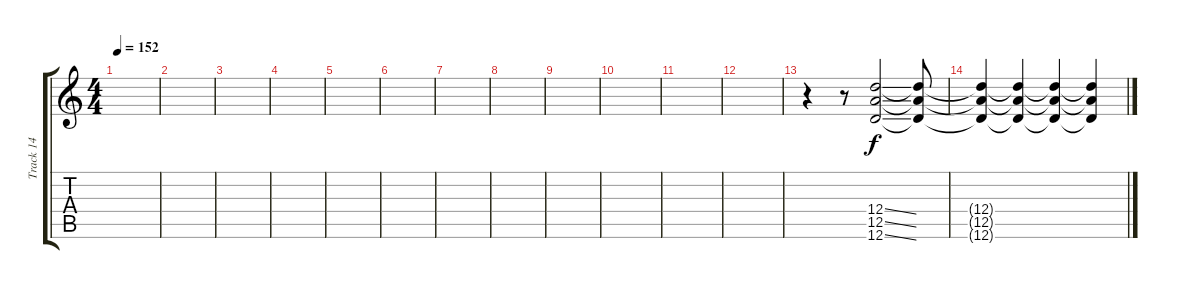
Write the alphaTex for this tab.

\track ("Track 14" "Track 14") {instrument distortionguitar}
\staff {score tabs}
\tuning (E4 B3 G3 D3 A2 D2) {hide}
\ts (4 4)
\tempo 152
\clef g2
\ks c
|
|
|
|
|
|
|
|
|
|
|
|
r.4 r.8 (12.4{ss} 12.5{ss} 12.6{ss}).2 (12.4{t} 12.5{t} 12.6{t}).8 |
(12.4{t} 12.5{t} 12.6{t}).4 (12.4{t} 12.5{t} 12.6{t}).4 (12.4{t} 12.5{t} 12.6{t}).4 (12.4{t} 12.5{t} 12.6{t}).4
